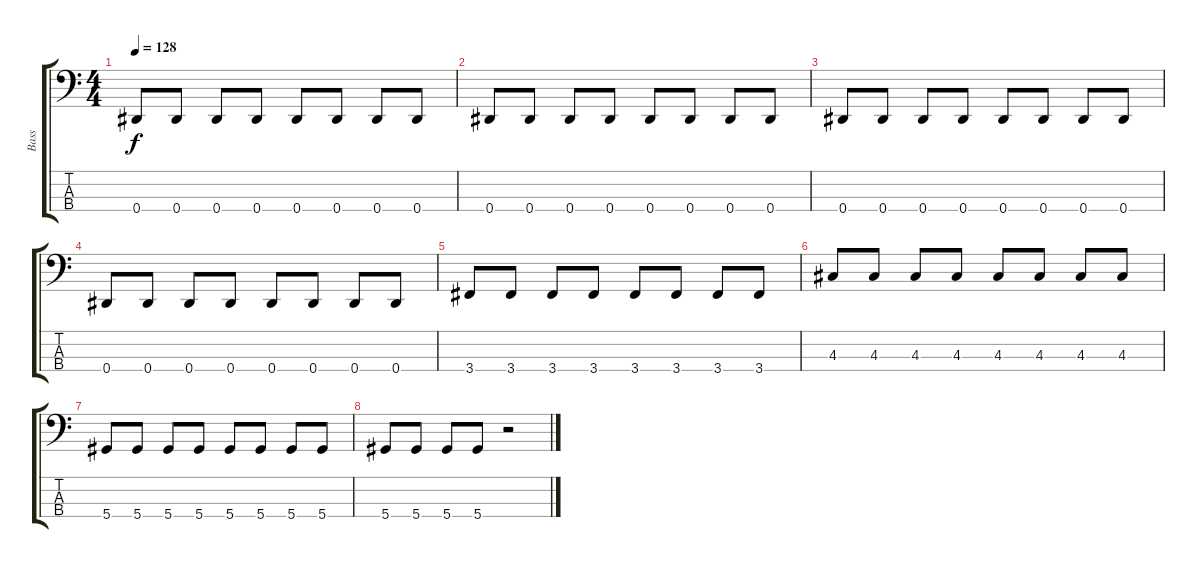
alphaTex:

\track ("Bass" "Bass") {instrument electricbassfinger}
\staff {score tabs}
\tuning (G2 D2 A1 Eb1) {hide}
\ts (4 4)
\tempo 128
\clef f4
\ks c
0.4.8{dy f} 0.4.8 0.4.8 0.4.8 0.4.8 0.4.8 0.4.8 0.4.8 |
0.4.8 0.4.8 0.4.8 0.4.8 0.4.8 0.4.8 0.4.8 0.4.8 |
0.4.8 0.4.8 0.4.8 0.4.8 0.4.8 0.4.8 0.4.8 0.4.8 |
0.4.8 0.4.8 0.4.8 0.4.8 0.4.8 0.4.8 0.4.8 0.4.8 |
3.4.8 3.4.8 3.4.8 3.4.8 3.4.8 3.4.8 3.4.8 3.4.8 |
4.3.8 4.3.8 4.3.8 4.3.8 4.3.8 4.3.8 4.3.8 4.3.8 |
5.4.8 5.4.8 5.4.8 5.4.8 5.4.8 5.4.8 5.4.8 5.4.8 |
5.4.8 5.4.8 5.4.8 5.4.8 r.2
